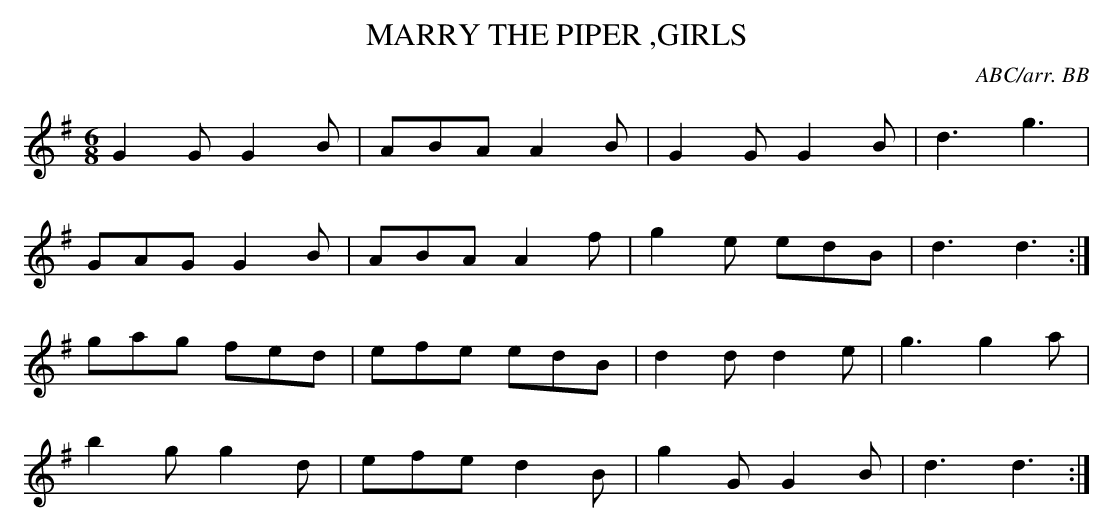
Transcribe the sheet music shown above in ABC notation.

X:1
T:MARRY THE PIPER ,GIRLS
C:ABC/arr. BB
Y:"moderately quick"
L:1/8
M:6/8
K:G
G2G G2B|ABA A2B|G2G G2B|d3 g3|
GAG G2B|ABA A2f|g2e edB|d3 d3 :|
gag fed|efe edB|d2d d2e|g3 g2a|
b2g g2d|efe d2B|g2G G2B|d3 d3 :|
